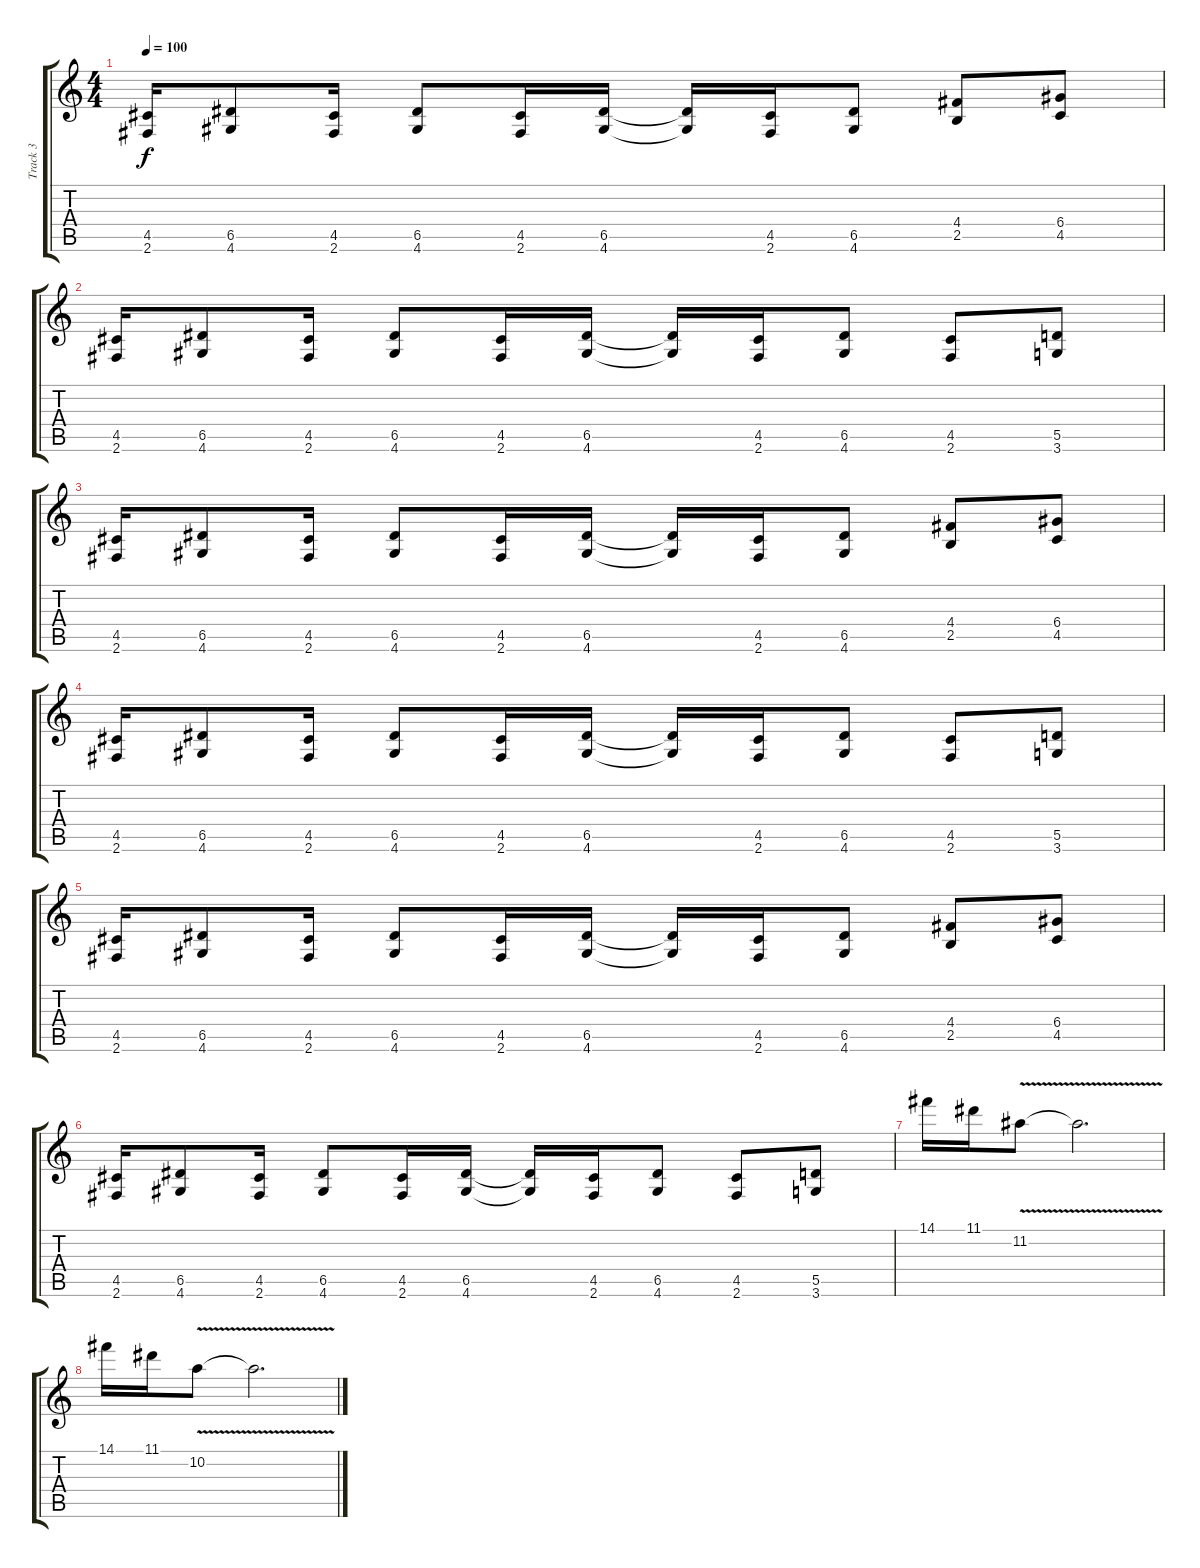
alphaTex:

\track ("Track 3" "Track 3") {instrument electricguitarjazz}
\staff {score tabs}
\tuning (E4 B3 G3 D3 A2 E2) {hide}
\ts (4 4)
\tempo 100
\clef g2
\ks c
(4.5 2.6).16{dy f} (6.5 4.6).8 (4.5 2.6).16 (6.5 4.6).8 (4.5 2.6).16 (6.5 4.6).16 (6.5{t} 4.6{t}).16 (4.5 2.6).16 (6.5 4.6).8 (4.4 2.5).8 (6.4 4.5).8 |
(4.5 2.6).16 (6.5 4.6).8 (4.5 2.6).16 (6.5 4.6).8 (4.5 2.6).16 (6.5 4.6).16 (6.5{t} 4.6{t}).16 (4.5 2.6).16 (6.5 4.6).8 (4.5 2.6).8 (5.5 3.6).8 |
(4.5 2.6).16 (6.5 4.6).8 (4.5 2.6).16 (6.5 4.6).8 (4.5 2.6).16 (6.5 4.6).16 (6.5{t} 4.6{t}).16 (4.5 2.6).16 (6.5 4.6).8 (4.4 2.5).8 (6.4 4.5).8 |
(4.5 2.6).16 (6.5 4.6).8 (4.5 2.6).16 (6.5 4.6).8 (4.5 2.6).16 (6.5 4.6).16 (6.5{t} 4.6{t}).16 (4.5 2.6).16 (6.5 4.6).8 (4.5 2.6).8 (5.5 3.6).8 |
(4.5 2.6).16 (6.5 4.6).8 (4.5 2.6).16 (6.5 4.6).8 (4.5 2.6).16 (6.5 4.6).16 (6.5{t} 4.6{t}).16 (4.5 2.6).16 (6.5 4.6).8 (4.4 2.5).8 (6.4 4.5).8 |
(4.5 2.6).16 (6.5 4.6).8 (4.5 2.6).16 (6.5 4.6).8 (4.5 2.6).16 (6.5 4.6).16 (6.5{t} 4.6{t}).16 (4.5 2.6).16 (6.5 4.6).8 (4.5 2.6).8 (5.5 3.6).8 |
14.1.16{instrument overdrivenguitar} 11.1.16 11.2{v}.8 11.2{t}.2{d} |
14.1.16 11.1.16 10.2{v}.8 10.2{t}.2{d}
